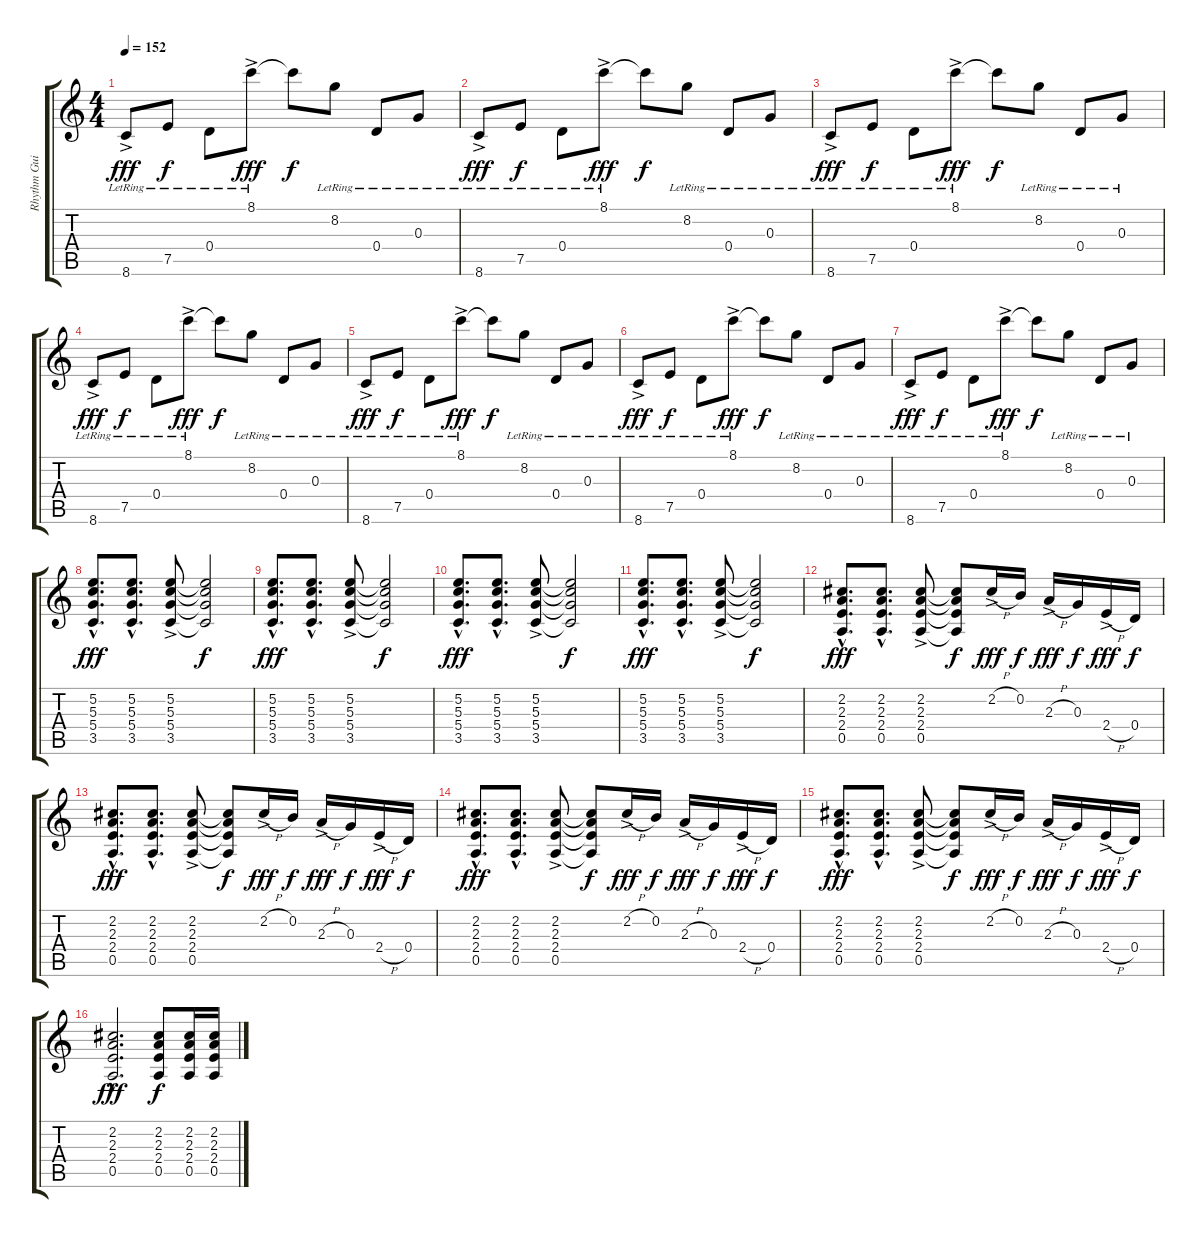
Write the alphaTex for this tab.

\track ("Rhythm Guitar 2" "Rhythm Gui") {instrument electricguitarclean}
\staff {score tabs}
\tuning (E4 B3 G3 D3 A2 E2) {hide}
\ts (4 4)
\tempo 152
\clef g2
\ks c
8.6{ac lr}.8{dy fff} 7.5{lr}.8{dy f} 0.4{lr}.8 8.1{ac lr}.8{dy fff} 8.1{t}.8{dy f} 8.2{lr}.8 0.4{lr}.8 0.3{lr}.8 |
8.6{ac lr}.8{dy fff} 7.5{lr}.8{dy f} 0.4{lr}.8 8.1{ac lr}.8{dy fff} 8.1{t}.8{dy f} 8.2{lr}.8 0.4{lr}.8 0.3{lr}.8 |
8.6{ac lr}.8{dy fff} 7.5{lr}.8{dy f} 0.4{lr}.8 8.1{ac lr}.8{dy fff} 8.1{t}.8{dy f} 8.2{lr}.8 0.4{lr}.8 0.3{lr}.8 |
8.6{ac lr}.8{dy fff} 7.5{lr}.8{dy f} 0.4{lr}.8 8.1{ac lr}.8{dy fff} 8.1{t}.8{dy f} 8.2{lr}.8 0.4{lr}.8 0.3{lr}.8 |
8.6{ac lr}.8{dy fff} 7.5{lr}.8{dy f} 0.4{lr}.8 8.1{ac lr}.8{dy fff} 8.1{t}.8{dy f} 8.2{lr}.8 0.4{lr}.8 0.3{lr}.8 |
8.6{ac lr}.8{dy fff} 7.5{lr}.8{dy f} 0.4{lr}.8 8.1{ac lr}.8{dy fff} 8.1{t}.8{dy f} 8.2{lr}.8 0.4{lr}.8 0.3{lr}.8 |
8.6{ac lr}.8{dy fff} 7.5{lr}.8{dy f} 0.4{lr}.8 8.1{ac lr}.8{dy fff} 8.1{t}.8{dy f} 8.2{lr}.8 0.4{lr}.8 0.3{lr}.8 |
(5.2{hac} 5.3{hac} 5.4{hac} 3.5{hac}).8{d dy fff volume 8 instrument overdrivenguitar} (5.2{hac} 5.3{hac} 5.4{hac} 3.5{hac}).8{d} (5.2 5.3 5.4 3.5{ac}).8 (5.2{t} 5.3{t} 5.4{t} 3.5{t}).2{dy f} |
(5.2{hac} 5.3{hac} 5.4{hac} 3.5{hac}).8{d dy fff} (5.2{hac} 5.3{hac} 5.4{hac} 3.5{hac}).8{d} (5.2 5.3 5.4 3.5{ac}).8 (5.2{t} 5.3{t} 5.4{t} 3.5{t}).2{dy f} |
(5.2{hac} 5.3{hac} 5.4{hac} 3.5{hac}).8{d dy fff} (5.2{hac} 5.3{hac} 5.4{hac} 3.5{hac}).8{d} (5.2 5.3 5.4 3.5{ac}).8 (5.2{t} 5.3{t} 5.4{t} 3.5{t}).2{dy f} |
(5.2{hac} 5.3{hac} 5.4{hac} 3.5{hac}).8{d dy fff} (5.2{hac} 5.3{hac} 5.4{hac} 3.5{hac}).8{d} (5.2 5.3 5.4 3.5{ac}).8 (5.2{t} 5.3{t} 5.4{t} 3.5{t}).2{dy f} |
(2.2{hac} 2.3{hac} 2.4{hac} 0.5{hac}).8{d dy fff} (2.2{hac} 2.3{hac} 2.4{hac} 0.5{hac}).8{d} (2.2 2.3 2.4 0.5{ac}).8 (2.2{t} 2.3{t} 2.4{t} 0.5{t}).8{dy f} 2.2{h ac}.16{dy fff} 0.2.16{dy f} 2.3{h ac}.16{dy fff} 0.3.16{dy f} 2.4{h ac}.16{dy fff} 0.4.16{dy f} |
(2.2{hac} 2.3{hac} 2.4{hac} 0.5{hac}).8{d dy fff} (2.2{hac} 2.3{hac} 2.4{hac} 0.5{hac}).8{d} (2.2 2.3 2.4 0.5{ac}).8 (2.2{t} 2.3{t} 2.4{t} 0.5{t}).8{dy f} 2.2{h ac}.16{dy fff} 0.2.16{dy f} 2.3{h ac}.16{dy fff} 0.3.16{dy f} 2.4{h ac}.16{dy fff} 0.4.16{dy f} |
(2.2{hac} 2.3{hac} 2.4{hac} 0.5{hac}).8{d dy fff} (2.2{hac} 2.3{hac} 2.4{hac} 0.5{hac}).8{d} (2.2 2.3 2.4 0.5{ac}).8 (2.2{t} 2.3{t} 2.4{t} 0.5{t}).8{dy f} 2.2{h ac}.16{dy fff} 0.2.16{dy f} 2.3{h ac}.16{dy fff} 0.3.16{dy f} 2.4{h ac}.16{dy fff} 0.4.16{dy f} |
(2.2{hac} 2.3{hac} 2.4{hac} 0.5{hac}).8{d dy fff} (2.2{hac} 2.3{hac} 2.4{hac} 0.5{hac}).8{d} (2.2 2.3 2.4 0.5{ac}).8 (2.2{t} 2.3{t} 2.4{t} 0.5{t}).8{dy f} 2.2{h ac}.16{dy fff} 0.2.16{dy f} 2.3{h ac}.16{dy fff} 0.3.16{dy f} 2.4{h ac}.16{dy fff} 0.4.16{dy f} |
(2.2{hac} 2.3{hac} 2.4{hac} 0.5{hac}).2{d dy fff} (2.2 2.3 2.4 0.5).8{dy f} (2.2 2.3 2.4 0.5).16 (2.2 2.3 2.4 0.5).16
